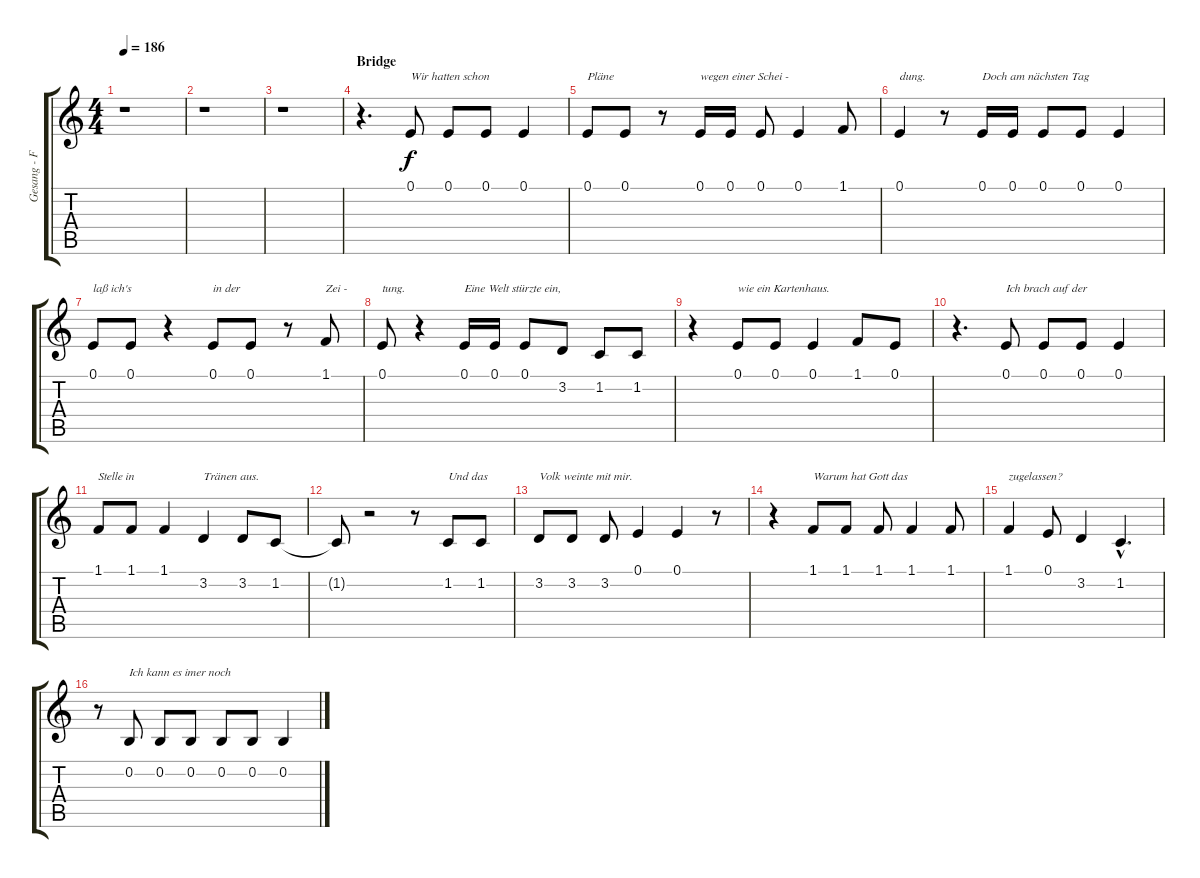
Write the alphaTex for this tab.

\track ("Gesang - Farin Urlaub" "Gesang - F") {instrument lead8bassandlead}
\staff {score tabs}
\tuning (E4 B3 G3 D3 A2 E2) {hide}
\ts (4 4)
\tempo 186
\clef g2
\ks c
r.1{dy f} |
r.1 |
r.1 |
\section ("" "Bridge")
r.4{d} 0.1.8{txt "Wir hatten schon"} 0.1.8 0.1.8 0.1.4 |
0.1.8{txt "Pläne"} 0.1.8 r.8 0.1.16{txt "wegen einer Schei -"} 0.1.16 0.1.8 0.1.4 1.1.8 |
0.1.4{txt "dung."} r.8 0.1.16{txt "Doch am nächsten Tag"} 0.1.16 0.1.8 0.1.8 0.1.4 |
0.1.8{txt "laß ich's"} 0.1.8 r.4 0.1.8{txt "in der"} 0.1.8 r.8 1.1.8{txt "Zei -"} |
0.1.8{txt "tung."} r.4 0.1.16{txt "Eine Welt stürzte ein,"} 0.1.16 0.1.8 3.2.8 1.2.8 1.2.8 |
r.4 0.1.8{txt "wie ein Kartenhaus."} 0.1.8 0.1.4 1.1.8 0.1.8 |
r.4{d} 0.1.8{txt "Ich brach auf der"} 0.1.8 0.1.8 0.1.4 |
1.1.8{txt "Stelle in"} 1.1.8 1.1.4 3.2.4{txt "Tränen aus."} 3.2.8 1.2.8 |
1.2{t}.8 r.2 r.8 1.2.8{txt "Und das"} 1.2.8 |
3.2.8{txt "Volk weinte mit mir."} 3.2.8 3.2.8 0.1.4 0.1.4 r.8 |
r.4 1.1.8{txt "Warum hat Gott das"} 1.1.8 1.1.8 1.1.4 1.1.8 |
1.1.4{txt "zugelassen?"} 0.1.8 3.2.4 1.2{hac}.4{d} |
r.8 0.2.8{txt "Ich kann es imer noch"} 0.2.8 0.2.8 0.2.8 0.2.8 0.2.4
